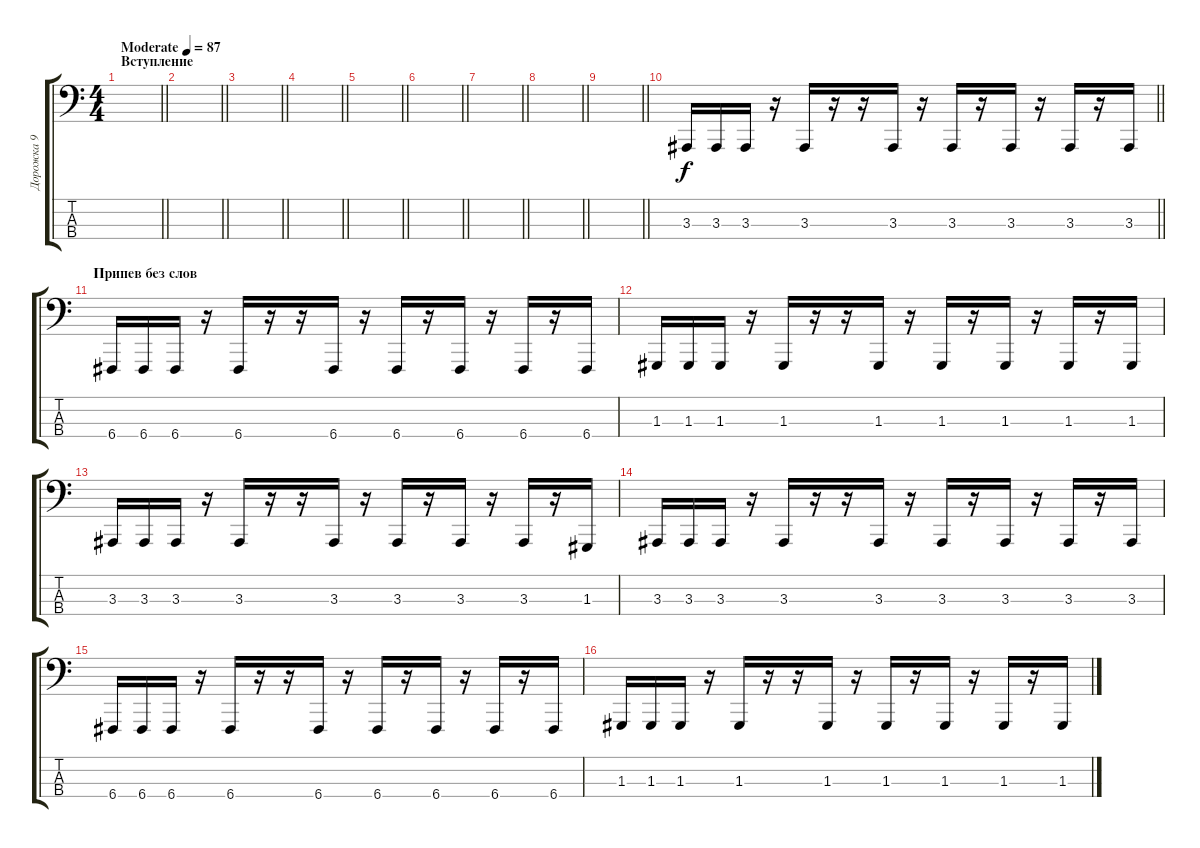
\track ("Дорожка 9" "Дорожка 9") {instrument lead2sawtooth}
\staff {score tabs}
\tuning (F2 C2 G1 C1) {hide}
\ts (4 4)
\section ("" "Вступление")
\tempo (87 "Moderate")
\clef f4
\barLineRight lightlight
\ks c
|
\barLineRight lightlight
|
\barLineRight lightlight
|
\barLineRight lightlight
|
\barLineRight lightlight
|
\barLineRight lightlight
|
\barLineRight lightlight
|
\barLineRight lightlight
|
\barLineRight lightlight
|
\barLineRight lightlight
3.3.16 3.3.16 3.3.16 r.16 3.3.16 r.16 r.16 3.3.16 r.16 3.3.16 r.16 3.3.16 r.16 3.3.16 r.16 3.3.16 |
\section ("" "Припев без слов")
6.4.16 6.4.16 6.4.16 r.16 6.4.16 r.16 r.16 6.4.16 r.16 6.4.16 r.16 6.4.16 r.16 6.4.16 r.16 6.4.16 |
1.3.16 1.3.16 1.3.16 r.16 1.3.16 r.16 r.16 1.3.16 r.16 1.3.16 r.16 1.3.16 r.16 1.3.16 r.16 1.3.16 |
3.3.16 3.3.16 3.3.16 r.16 3.3.16 r.16 r.16 3.3.16 r.16 3.3.16 r.16 3.3.16 r.16 3.3.16 r.16 1.3.16 |
3.3.16 3.3.16 3.3.16 r.16 3.3.16 r.16 r.16 3.3.16 r.16 3.3.16 r.16 3.3.16 r.16 3.3.16 r.16 3.3.16 |
6.4.16 6.4.16 6.4.16 r.16 6.4.16 r.16 r.16 6.4.16 r.16 6.4.16 r.16 6.4.16 r.16 6.4.16 r.16 6.4.16 |
1.3.16 1.3.16 1.3.16 r.16 1.3.16 r.16 r.16 1.3.16 r.16 1.3.16 r.16 1.3.16 r.16 1.3.16 r.16 1.3.16
